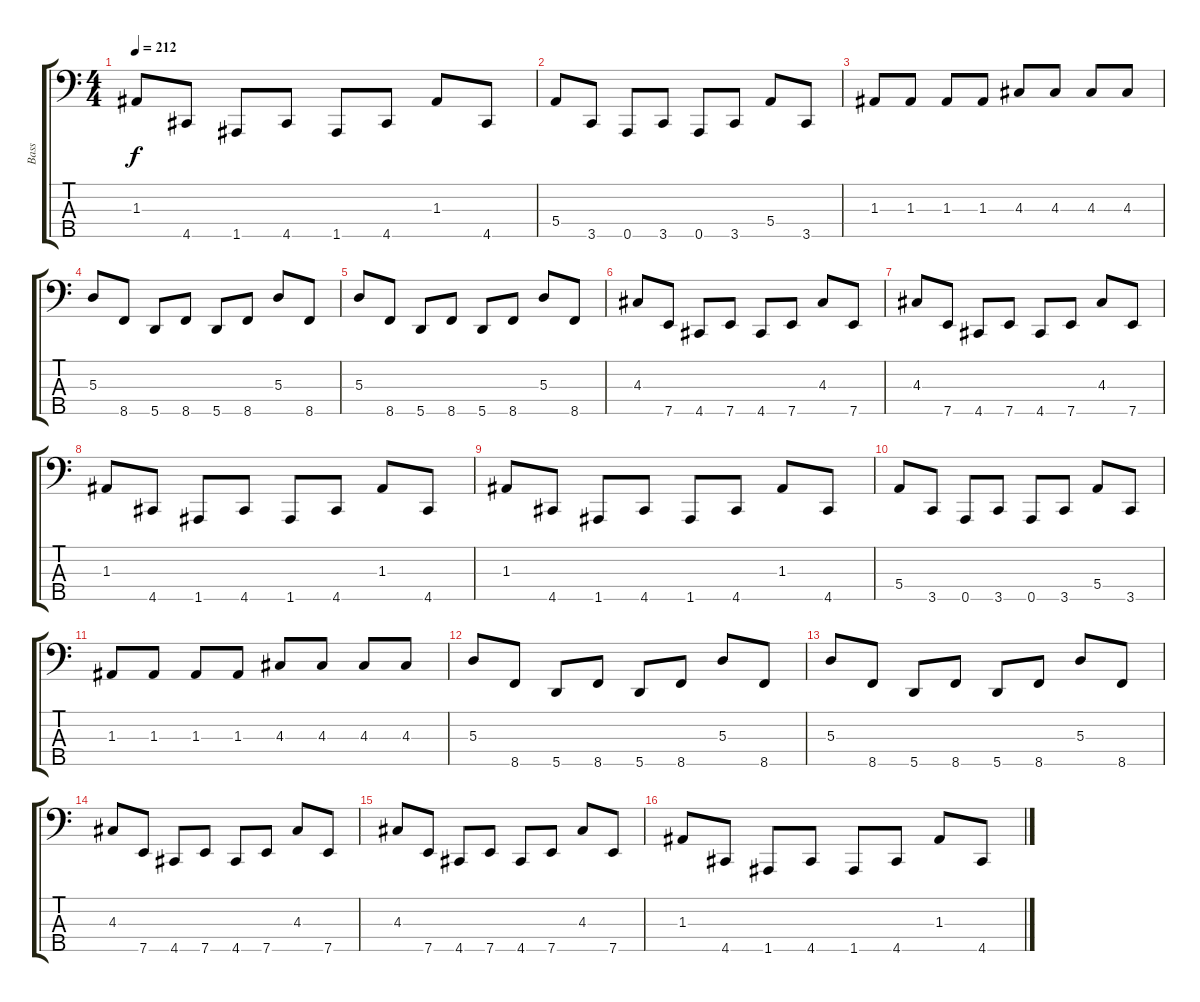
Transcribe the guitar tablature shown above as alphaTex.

\track ("Bass" "Bass") {instrument electricbassfinger}
\staff {score tabs}
\tuning (G2 D2 A1 E1 A0) {hide}
\ts (4 4)
\tempo 212
\clef f4
\ks c
1.3.8{dy f} 4.5.8 1.5.8 4.5.8 1.5.8 4.5.8 1.3.8 4.5.8 |
5.4.8 3.5.8 0.5.8 3.5.8 0.5.8 3.5.8 5.4.8 3.5.8 |
1.3.8 1.3.8 1.3.8 1.3.8 4.3.8 4.3.8 4.3.8 4.3.8 |
5.3.8 8.5.8 5.5.8 8.5.8 5.5.8 8.5.8 5.3.8 8.5.8 |
5.3.8 8.5.8 5.5.8 8.5.8 5.5.8 8.5.8 5.3.8 8.5.8 |
4.3.8 7.5.8 4.5.8 7.5.8 4.5.8 7.5.8 4.3.8 7.5.8 |
4.3.8 7.5.8 4.5.8 7.5.8 4.5.8 7.5.8 4.3.8 7.5.8 |
1.3.8 4.5.8 1.5.8 4.5.8 1.5.8 4.5.8 1.3.8 4.5.8 |
1.3.8 4.5.8 1.5.8 4.5.8 1.5.8 4.5.8 1.3.8 4.5.8 |
5.4.8 3.5.8 0.5.8 3.5.8 0.5.8 3.5.8 5.4.8 3.5.8 |
1.3.8 1.3.8 1.3.8 1.3.8 4.3.8 4.3.8 4.3.8 4.3.8 |
5.3.8 8.5.8 5.5.8 8.5.8 5.5.8 8.5.8 5.3.8 8.5.8 |
5.3.8 8.5.8 5.5.8 8.5.8 5.5.8 8.5.8 5.3.8 8.5.8 |
4.3.8 7.5.8 4.5.8 7.5.8 4.5.8 7.5.8 4.3.8 7.5.8 |
4.3.8 7.5.8 4.5.8 7.5.8 4.5.8 7.5.8 4.3.8 7.5.8 |
1.3.8 4.5.8 1.5.8 4.5.8 1.5.8 4.5.8 1.3.8 4.5.8
